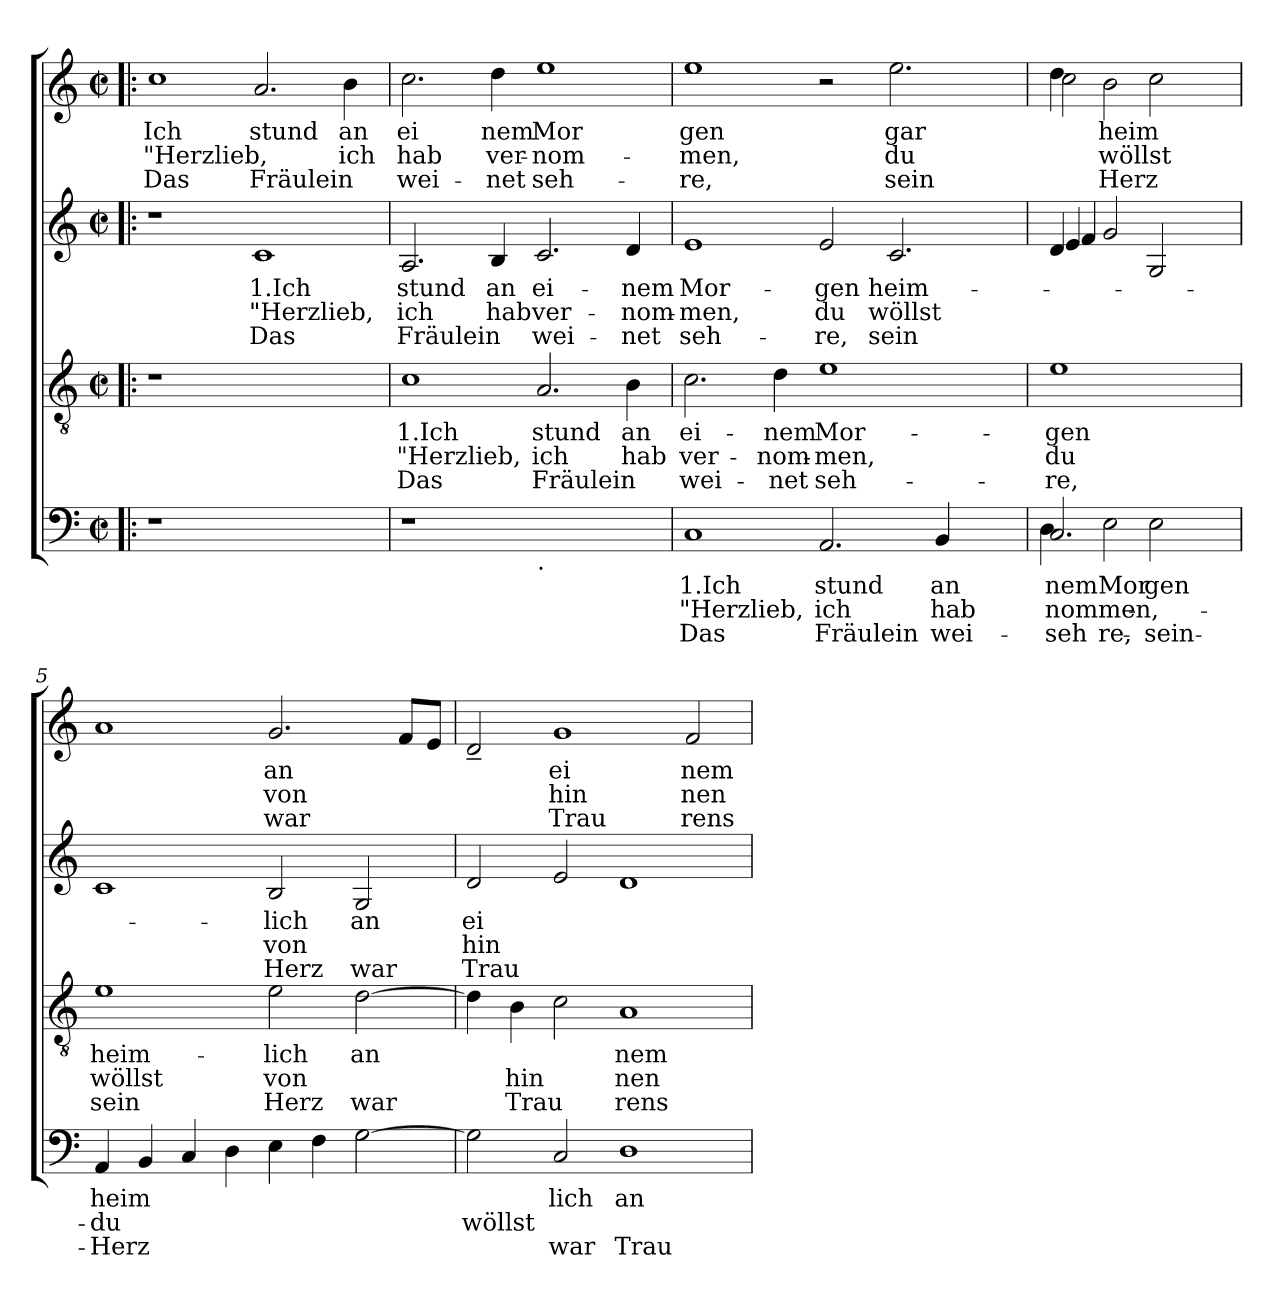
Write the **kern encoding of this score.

**kern	**text	**text	**text	**kern	**text	**text	**text	**kern	**text	**text	**text	**kern	**text	**text	**text
*part4	*part4	*part4	*part4	*part3	*part3	*part3	*part3	*part2	*part2	*part2	*part2	*part1	*part1	*part1	*part1
*staff4	*staff4	*staff4	*staff4	*staff3	*staff3	*staff3	*staff3	*staff2	*staff2	*staff2	*staff2	*staff1	*staff1	*staff1	*staff1
*clefF4	*	*	*	*clefGv2	*	*	*	*clefG2	*	*	*	*clefG2	*	*	*
*k[]	*	*	*	*k[]	*	*	*	*k[]	*	*	*	*k[]	*	*	*
*C:	*	*	*	*C:	*	*	*	*C:	*	*	*	*C:	*	*	*
*M2/2	*	*	*	*M2/2	*	*	*	*M2/2	*	*	*	*M2/2	*	*	*
*met(c|)	*	*	*	*met(c|)	*	*	*	*met(c|)	*	*	*	*met(c|)	*	*	*
=1!|:	=1!|:	=1!|:	=1!|:	=1!|:	=1!|:	=1!|:	=1!|:	=1!|:	=1!|:	=1!|:	=1!|:	=1!|:	=1!|:	=1!|:	=1!|:
!	!	!	!	!	!	!	!	!	!	!	!	!	!LO:LY:b	!LO:LY:b	!LO:LY:b
1r	.	.	.	1r	.	.	.	1r	.	.	.	1cc	Ich	"Herzlieb,	Das
!	!	!	!	!	!	!	!	!	!LO:LY:b:rj	!LO:LY:b:rj	!LO:LY:b:rj	!	!LO:LY:b	!	!LO:LY:b
1ryy	.	.	.	1ryy	.	.	.	1c	1.Ich	"Herzlieb,	Das	2.a/	stund	.	Fräulein
!	!	!	!	!	!	!	!	!	!	!	!	!	!LO:LY:b	!LO:LY:b	!
.	.	.	.	.	.	.	.	.	.	.	.	4b\	an	ich	.
=2	=2	=2	=2	=2	=2	=2	=2	=2	=2	=2	=2	=2	=2	=2	=2
!	!	!	!	!	!LO:LY:b:rj	!LO:LY:b:rj	!LO:LY:b:rj	!	!LO:LY:b	!LO:LY:b	!LO:LY:b	!	!LO:LY:b	!LO:LY:b	!LO:LY:b
1r	.	.	.	1c	1.Ich	"Herzlieb,	Das	2.A/	stund	ich	Fräulein	2.cc\	ei	hab	wei-
!	!	!	!	!	!	!	!	!	!LO:LY:b	!LO:LY:b	!	!	!LO:LY:b	!LO:LY:b	!LO:LY:b
.	.	.	.	.	.	.	.	4B/	an	hab	.	4dd\	nem	ver-	-net
!LO:TX:b:t=.	!	!	!	!	!	!	!	!	!	!	!	!	!	!	!
!	!	!	!	!	!LO:LY:b	!LO:LY:b	!LO:LY:b	!	!LO:LY:b	!LO:LY:b	!LO:LY:b	!	!LO:LY:b	!LO:LY:b	!LO:LY:b
1ryy	.	.	.	2.A/	stund	ich	Fräulein	2.c/	ei-	ver-	wei-	1ee	Mor	-nom-	seh-
!	!	!	!	!	!LO:LY:b	!LO:LY:b	!	!	!LO:LY:b	!LO:LY:b	!LO:LY:b	!	!	!	!
.	.	.	.	4B\	an	hab	.	4d/	-nem	-nom-	-net	.	.	.	.
=3	=3	=3	=3	=3	=3	=3	=3	=3	=3	=3	=3	=3	=3	=3	=3
!	!LO:LY:b:rj	!LO:LY:b:rj	!LO:LY:b:rj	!	!LO:LY:b	!LO:LY:b	!LO:LY:b	!	!LO:LY:b	!LO:LY:b	!LO:LY:b	!	!LO:LY:b	!LO:LY:b	!LO:LY:b
1C	1.Ich	"Herzlieb,	Das	2.c\	ei-	ver-	wei-	1e	Mor-	-men,	seh-	1ee	gen	-men,	-re,
!	!	!	!	!	!LO:LY:b	!LO:LY:b	!LO:LY:b	!	!	!	!	!	!	!	!
.	.	.	.	4d\	-nem	-nom-	-net	.	.	.	.	.	.	.	.
!	!LO:LY:b	!LO:LY:b	!LO:LY:b	!	!LO:LY:b	!LO:LY:b	!LO:LY:b	!	!LO:LY:b	!LO:LY:b	!LO:LY:b	!	!	!	!
2.AA/	stund	ich	Fräulein	1e	Mor-	-men,	seh-	2e/	-gen	du	-re,	2r	.	.	.
!	!	!	!	!	!	!	!	!	!LO:LY:b	!LO:LY:b	!LO:LY:b	!	!LO:LY:b	!LO:LY:b	!LO:LY:b
.	.	.	.	.	.	.	.	2.c/	heim-	wöllst	sein	2.ee\	gar	du	sein
!	!LO:LY:b	!LO:LY:b	!LO:LY:b	!	!	!	!	!	!	!	!	!	!	!	!
4BB/	an	hab	wei-	.	.	.	.	.	.	.	.	.	.	.	.
4ryy	.	.	.	4ryy	.	.	.	.	.	.	.	.	.	.	.
=4	=4	=4	=4	=4	=4	=4	=4	=4	=4	=4	=4	=4	=4	=4	=4
!	!LO:LY:b	!LO:LY:b	!LO:LY:b	!	!	!	!	!	!	!	!	!	!	!	!
*^	*	*	*	*	*	*	*	*	*	*	*	*	*	*	*
!	!	!LO:LY:b	!LO:LY:b	!LO:LY:b	!	!LO:LY:b	!LO:LY:b	!LO:LY:b	!	!	!	!	!	!	!	!
*	*^	*	*	*	*	*	*	*	*^	*	*	*	*^	*	*	*
*	*	*	*	*	*	*	*	*	*	*	*^	*	*	*	*	*	*	*	*
*	*	*	*	*	*	*	*	*	*	*	*	*^	*	*	*	*	*	*	*	*
2.C/	4D\	2ryy	nem	-nom-	seh-	1e	-gen	du	-re,	4d/	4e/	4f/	2ryy	.	.	.	4dd\	2cc\	.	.	.
!	!	!	!LO:LY:b	!LO:LY:b	!LO:LY:b	!	!	!	!	!	!	!	!	!	!	!	!	!	!LO:LY:b	!LO:LY:b	!LO:LY:b
.	2E\	.	Mor	-men,	-re,	.	.	.	.	2.ryy	2.ryy	2g/	.	.	.	.	2b\	.	heim	wöllst	Herz
!	!	!	!LO:LY:b	!	!LO:LY:b	!	!	!	!	!	!	!	!	!	!	!	!	!	!	!	!
.	.	2E\	gen	.	sein	.	.	.	.	.	.	.	2G/	.	.	.	.	2cc\	.	.	.
4ryy	4ryy	.	.	.	.	.	.	.	.	.	.	4ryy	.	.	.	.	4ryy	.	.	.	.
*	*	*	*	*	*	*	*	*	*	*	*	*v	*v	*	*	*	*	*	*	*	*
*	*v	*v	*	*	*	*	*	*	*	*	*	*	*	*	*	*v	*v	*	*	*
=5	=5	=5	=5	=5	=5	=5	=5	=5	=5	=5	=5	=5	=5	=5	=5	=5	=5	=5
!	!	!LO:LY:b	!LO:LY:b	!LO:LY:b	!	!LO:LY:b	!LO:LY:b	!LO:LY:b	!	!	!	!	!	!	!	!	!	!
*v	*v	*	*	*	*	*	*	*	*v	*v	*v	*	*	*	*	*	*	*
4AA/	heim	du	Herz	1e	heim-	wöllst	sein	1c	.	.	.	1a	.	.	.
4BB/	.	.	.	.	.	.	.	.	.	.	.	.	.	.	.
4C/	.	.	.	.	.	.	.	.	.	.	.	.	.	.	.
4D\	.	.	.	.	.	.	.	.	.	.	.	.	.	.	.
!	!	!	!	!	!LO:LY:b	!LO:LY:b	!LO:LY:b	!	!LO:LY:b	!LO:LY:b	!LO:LY:b	!	!LO:LY:b	!LO:LY:b	!LO:LY:b
4E\	.	.	.	2e\	-lich	von	Herz	2B/	-lich	von	Herz	2.g/	an	von	war
4F\	.	.	.	.	.	.	.	.	.	.	.	.	.	.	.
!	!	!	!	!	!LO:LY:b	!	!LO:LY:b	!	!LO:LY:b	!	!LO:LY:b	!	!	!	!
[<2G\	.	.	.	[<2d\	an	.	war	2G/	an	.	war	.	.	.	.
.	.	.	.	.	.	.	.	.	.	.	.	8f/L	.	.	.
.	.	.	.	.	.	.	.	.	.	.	.	8e/J	.	.	.
!!LO:LB:g=z
=6	=6	=6	=6	=6	=6	=6	=6	=6	=6	=6	=6	=6	=6	=6	=6
!	!	!LO:LY:b	!	!	!	!	!	!	!LO:LY:b	!LO:LY:b	!LO:LY:b	!	!	!	!
2G\]	.	wöllst	.	4d\]	.	.	.	2d/	ei	hin	Trau	2d~</	.	.	.
!	!	!	!	!	!	!LO:LY:b	!LO:LY:b	!	!	!	!	!	!	!	!
.	.	.	.	4B\	.	hin	Trau	.	.	.	.	.	.	.	.
!	!LO:LY:b	!	!LO:LY:b	!	!	!	!	!	!	!	!	!	!LO:LY:b	!LO:LY:b	!LO:LY:b
2C/	lich	.	war	2c\	.	.	.	2e/	.	.	.	1g	ei	hin	Trau
!	!LO:LY:b	!	!LO:LY:b	!	!LO:LY:b	!LO:LY:b	!LO:LY:b	!	!	!	!	!	!	!	!
1D	an	.	Trau	1A	nem	nen	rens	1d	.	.	.	.	.	.	.
!	!	!	!	!	!	!	!	!	!	!	!	!	!LO:LY:b	!LO:LY:b	!LO:LY:b
.	.	.	.	.	.	.	.	.	.	.	.	2f/	nem	nen	rens
=	=	=	=	=	=	=	=	=	=	=	=	=	=	=	=
*-	*-	*-	*-	*-	*-	*-	*-	*-	*-	*-	*-	*-	*-	*-	*-
